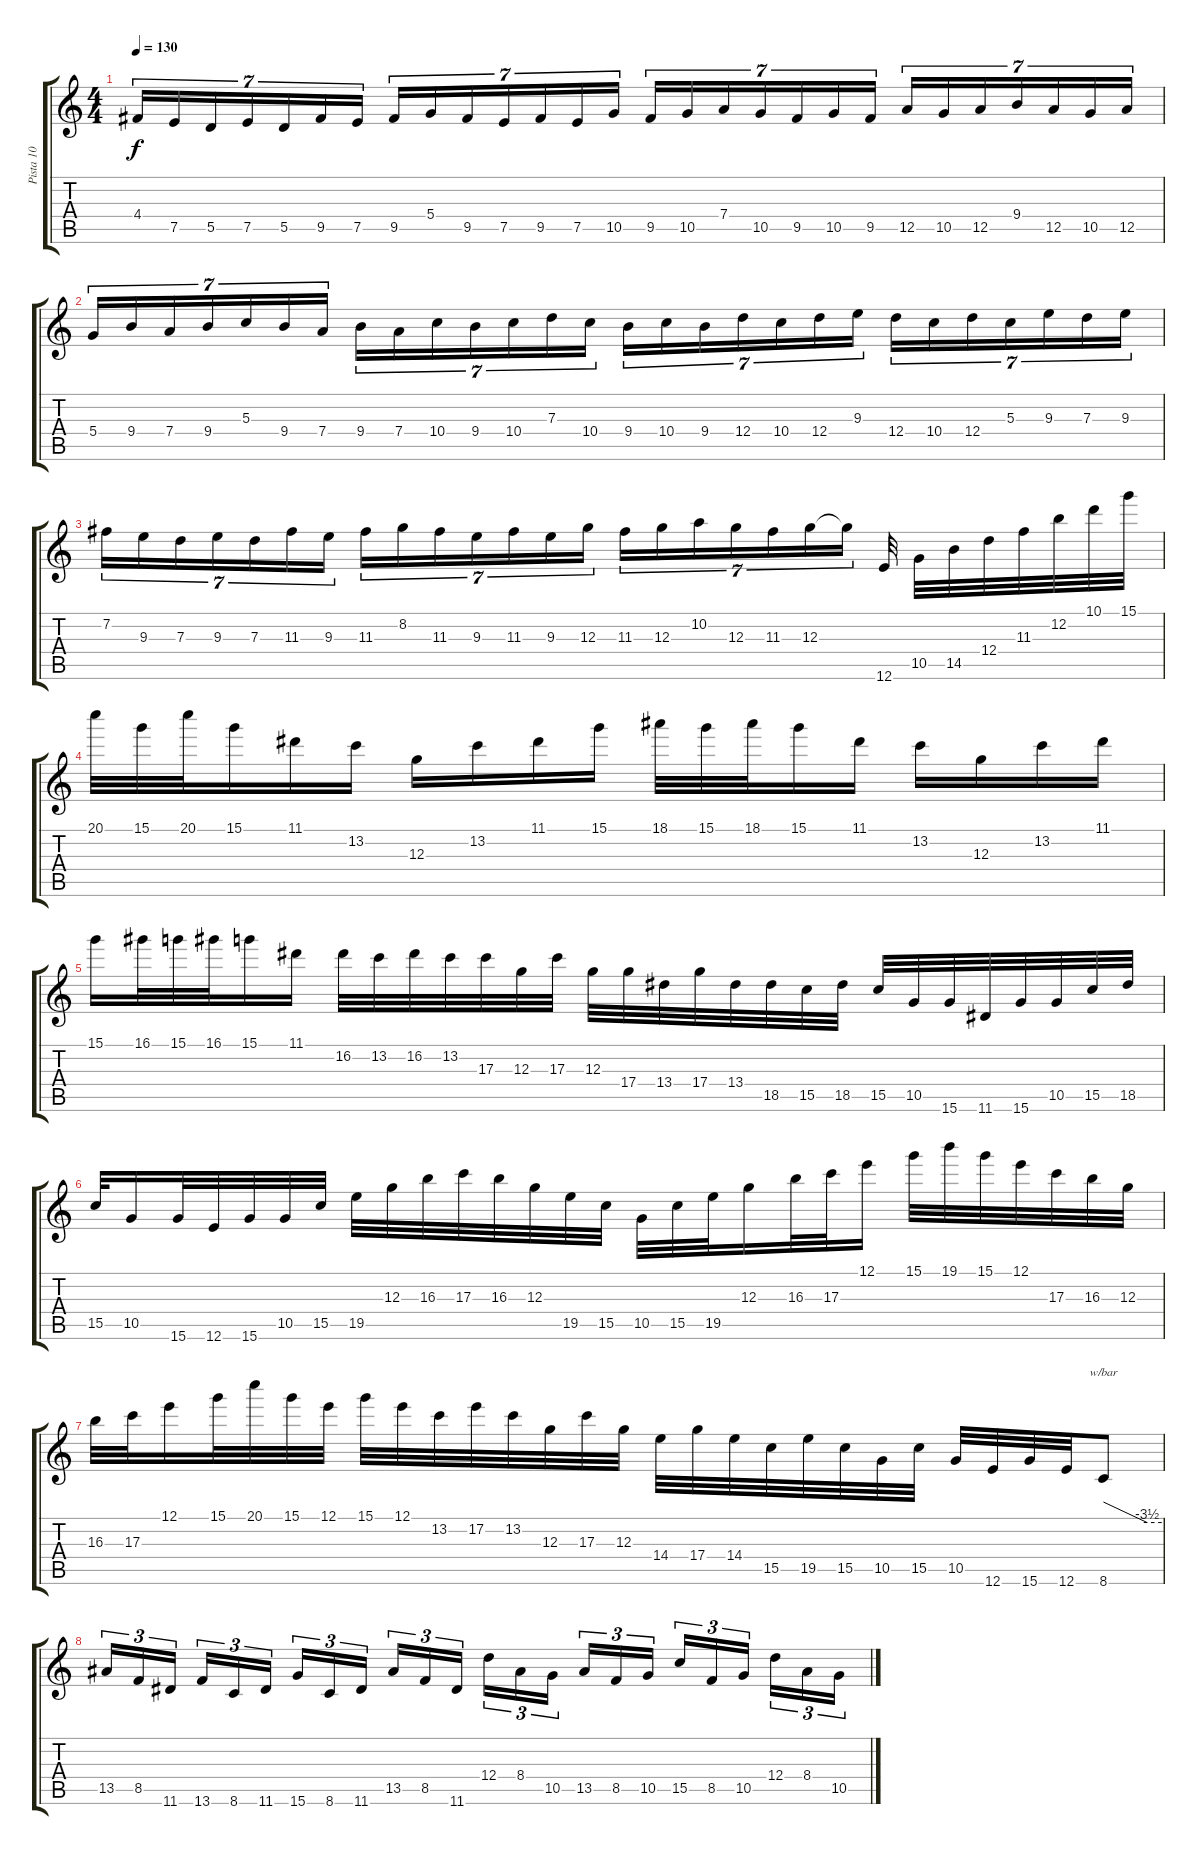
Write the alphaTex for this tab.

\track ("Pista 10" "Pista 10") {instrument distortionguitar}
\staff {score tabs}
\tuning (E4 B3 G3 D3 A2 E2) {hide}
\ts (4 4)
\tempo 130
\clef g2
\ks c
4.4.16{tu (7 4) dy f} 7.5.16{tu (7 4)} 5.5.16{tu (7 4)} 7.5.16{tu (7 4)} 5.5.16{tu (7 4)} 9.5.16{tu (7 4)} 7.5.16{tu (7 4)} 9.5.16{tu (7 4)} 5.4.16{tu (7 4)} 9.5.16{tu (7 4)} 7.5.16{tu (7 4)} 9.5.16{tu (7 4)} 7.5.16{tu (7 4)} 10.5.16{tu (7 4)} 9.5.16{tu (7 4)} 10.5.16{tu (7 4)} 7.4.16{tu (7 4)} 10.5.16{tu (7 4)} 9.5.16{tu (7 4)} 10.5.16{tu (7 4)} 9.5.16{tu (7 4)} 12.5.16{tu (7 4)} 10.5.16{tu (7 4)} 12.5.16{tu (7 4)} 9.4.16{tu (7 4)} 12.5.16{tu (7 4)} 10.5.16{tu (7 4)} 12.5.16{tu (7 4)} |
5.4.16{tu (7 4)} 9.4.16{tu (7 4)} 7.4.16{tu (7 4)} 9.4.16{tu (7 4)} 5.3.16{tu (7 4)} 9.4.16{tu (7 4)} 7.4.16{tu (7 4)} 9.4.16{tu (7 4)} 7.4.16{tu (7 4)} 10.4.16{tu (7 4)} 9.4.16{tu (7 4)} 10.4.16{tu (7 4)} 7.3.16{tu (7 4)} 10.4.16{tu (7 4)} 9.4.16{tu (7 4)} 10.4.16{tu (7 4)} 9.4.16{tu (7 4)} 12.4.16{tu (7 4)} 10.4.16{tu (7 4)} 12.4.16{tu (7 4)} 9.3.16{tu (7 4)} 12.4.16{tu (7 4)} 10.4.16{tu (7 4)} 12.4.16{tu (7 4)} 5.3.16{tu (7 4)} 9.3.16{tu (7 4)} 7.3.16{tu (7 4)} 9.3.16{tu (7 4)} |
7.2.16{tu (7 4)} 9.3.16{tu (7 4)} 7.3.16{tu (7 4)} 9.3.16{tu (7 4)} 7.3.16{tu (7 4)} 11.3.16{tu (7 4)} 9.3.16{tu (7 4)} 11.3.16{tu (7 4)} 8.2.16{tu (7 4)} 11.3.16{tu (7 4)} 9.3.16{tu (7 4)} 11.3.16{tu (7 4)} 9.3.16{tu (7 4)} 12.3.16{tu (7 4)} 11.3.16{tu (7 4)} 12.3.16{tu (7 4)} 10.2.16{tu (7 4)} 12.3.16{tu (7 4)} 11.3.16{tu (7 4)} 12.3.16{tu (7 4)} 12.3{t}.16{tu (7 4)} 12.6.32 10.5.32 14.5.32 12.4.32 11.3.32 12.2.32 10.1.32 15.1.32 |
20.1.32 15.1.32 20.1.32 15.1.16 11.1.16 13.2.16 12.3.16 13.2.16 11.1.16 15.1.16 18.1.32 15.1.32 18.1.32 15.1.16 11.1.16 13.2.16 12.3.16 13.2.16 11.1.16 |
15.1.16 16.1.32 15.1.32 16.1.32 15.1.16 11.1.16 16.2.32 13.2.32 16.2.32 13.2.32 17.3.32 12.3.32 17.3.32 12.3.32 17.4.32 13.4.32 17.4.32 13.4.32 18.5.32 15.5.32 18.5.32 15.5.32 10.5.32 15.6.32 11.6.32 15.6.32 10.5.32 15.5.32 18.5.32 |
15.5.32 10.5.16 15.6.32 12.6.32 15.6.32 10.5.32 15.5.32 19.5.32 12.3.32 16.3.32 17.3.32 16.3.32 12.3.32 19.5.32 15.5.32 10.5.32 15.5.32 19.5.32 12.3.16 16.3.32 17.3.32 12.1.16 15.1.32 19.1.32 15.1.32 12.1.32 17.3.32 16.3.32 12.3.32 |
16.3.32 17.3.32 12.1.16 15.1.32 20.1.32 15.1.32 12.1.32 15.1.32 12.1.32 13.2.32 17.2.32 13.2.32 12.3.32 17.3.32 12.3.32 14.4.32 17.4.32 14.4.32 15.5.32 19.5.32 15.5.32 10.5.32 15.5.32 10.5.32 12.6.32 15.6.32 12.6.32 8.6.8{tbe (custom default 0 0 45 -14 60 -14)} |
13.5.16{tu (3 2)} 8.5.16{tu (3 2)} 11.6.16{tu (3 2) beam splitsecondary} 13.6.16{tu (3 2)} 8.6.16{tu (3 2)} 11.6.16{tu (3 2)} 15.6.16{tu (3 2)} 8.6.16{tu (3 2)} 11.6.16{tu (3 2) beam splitsecondary} 13.5.16{tu (3 2)} 8.5.16{tu (3 2)} 11.6.16{tu (3 2)} 12.4.16{tu (3 2)} 8.4.16{tu (3 2)} 10.5.16{tu (3 2) beam splitsecondary} 13.5.16{tu (3 2)} 8.5.16{tu (3 2)} 10.5.16{tu (3 2)} 15.5.16{tu (3 2)} 8.5.16{tu (3 2)} 10.5.16{tu (3 2) beam splitsecondary} 12.4.16{tu (3 2)} 8.4.16{tu (3 2)} 10.5.16{tu (3 2)}
